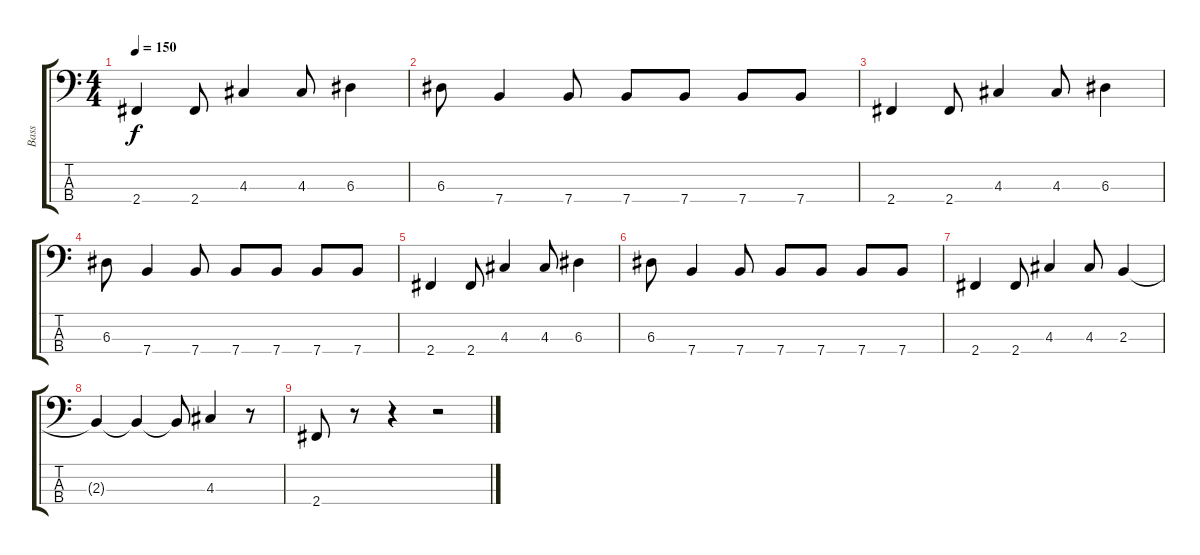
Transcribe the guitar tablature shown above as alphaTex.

\track ("Bass" "Bass") {instrument electricbassfinger}
\staff {score tabs}
\tuning (G2 D2 A1 E1) {hide}
\ts (4 4)
\tempo 150
\clef f4
\ks c
2.4.4{dy f} 2.4.8 4.3.4 4.3.8 6.3.4 |
6.3.8 7.4.4 7.4.8 7.4.8 7.4.8 7.4.8 7.4.8 |
2.4.4 2.4.8 4.3.4 4.3.8 6.3.4 |
6.3.8 7.4.4 7.4.8 7.4.8 7.4.8 7.4.8 7.4.8 |
2.4.4 2.4.8 4.3.4 4.3.8 6.3.4 |
6.3.8 7.4.4 7.4.8 7.4.8 7.4.8 7.4.8 7.4.8 |
2.4.4 2.4.8 4.3.4 4.3.8 2.3.4 |
2.3{t}.4 2.3{t}.4 2.3{t}.8 4.3.4 r.8 |
2.4.8 r.8 r.4 r.2
